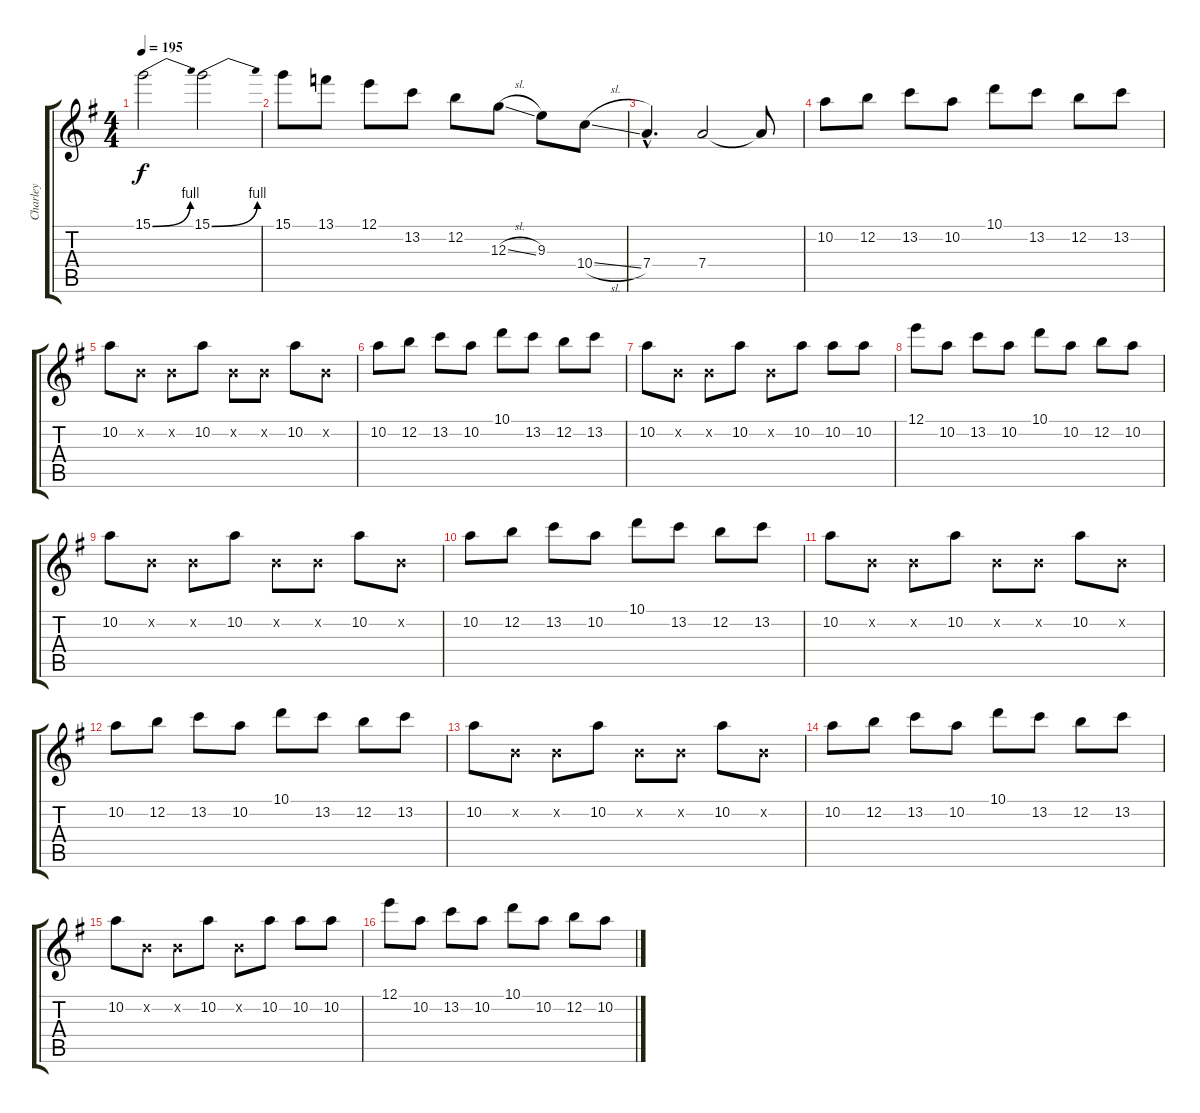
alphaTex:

\track ("Charley" "Charley") {instrument overdrivenguitar}
\staff {score tabs}
\tuning (E4 B3 G3 D3 A2 E2) {hide}
\ts (4 4)
\tempo 195
\clef g2
\ks eminor
15.1{be (bend 0 0 60 4)}.2{dy f} 15.1{be (bend 0 0 60 4)}.2 |
15.1.8 13.1.8 12.1.8 13.2.8 12.2.8 12.3{sl}.8 9.3.8 10.4{sl}.8 |
7.4{hac}.4{d} 7.4.2 7.4{t}.8 |
10.2.8 12.2.8 13.2.8 10.2.8 10.1.8 13.2.8 12.2.8 13.2.8 |
10.2.8 0.2{x}.8 0.2{x}.8 10.2.8 0.2{x}.8 0.2{x}.8 10.2.8 0.2{x}.8 |
10.2.8 12.2.8 13.2.8 10.2.8 10.1.8 13.2.8 12.2.8 13.2.8 |
10.2.8 0.2{x}.8 0.2{x}.8 10.2.8 0.2{x}.8 10.2.8 10.2.8 10.2.8 |
12.1.8 10.2.8 13.2.8 10.2.8 10.1.8 10.2.8 12.2.8 10.2.8 |
10.2.8 0.2{x}.8 0.2{x}.8 10.2.8 0.2{x}.8 0.2{x}.8 10.2.8 0.2{x}.8 |
10.2.8 12.2.8 13.2.8 10.2.8 10.1.8 13.2.8 12.2.8 13.2.8 |
10.2.8 0.2{x}.8 0.2{x}.8 10.2.8 0.2{x}.8 0.2{x}.8 10.2.8 0.2{x}.8 |
10.2.8 12.2.8 13.2.8 10.2.8 10.1.8 13.2.8 12.2.8 13.2.8 |
10.2.8 0.2{x}.8 0.2{x}.8 10.2.8 0.2{x}.8 0.2{x}.8 10.2.8 0.2{x}.8 |
10.2.8 12.2.8 13.2.8 10.2.8 10.1.8 13.2.8 12.2.8 13.2.8 |
10.2.8 0.2{x}.8 0.2{x}.8 10.2.8 0.2{x}.8 10.2.8 10.2.8 10.2.8 |
12.1.8 10.2.8 13.2.8 10.2.8 10.1.8 10.2.8 12.2.8 10.2.8
